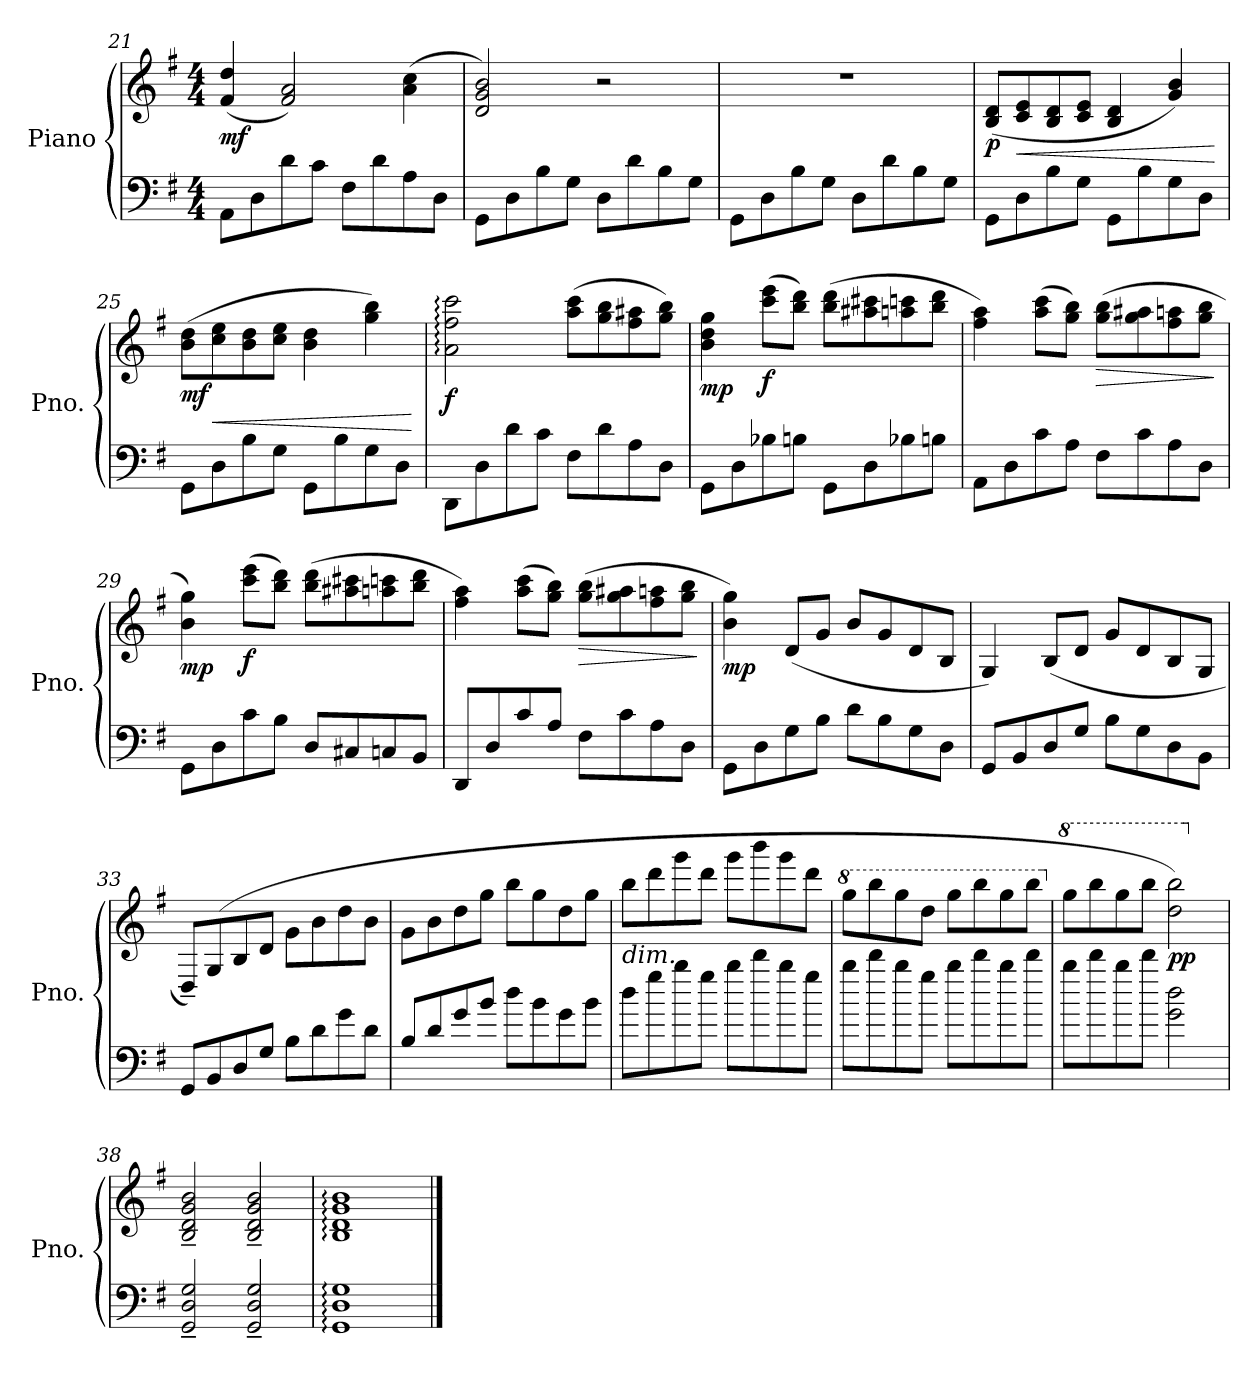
**kern	**kern	**dynam
*part1	*part1	*part1
*staff2	*staff1	*staff1/2
*I"Piano	*	*
*I'Pno.	*	*
!!LO:PB:g=z
*clefF4	*clefG2	*
*k[f#]	*k[f#]	*
*M4/4	*M4/4	*
=21	=21	=21
!	!	!LO:DY:b
8AA\L	(<4f#/ 4dd/	mf
8D\	.	.
8d\	2f#/ 2a/)	.
8c\J	.	.
8F#\L	.	.
8d\	.	.
8A\	(>4a\ 4cc\	.
8D\J	.	.
=22	=22	=22
8GG\L	2d/ 2g/ 2b/)	.
8D\	.	.
8B\	.	.
8G\J	.	.
8D\L	2r	.
8d\	.	.
8B\	.	.
8G\J	.	.
=23	=23	=23
8GG\L	1r	.
8D\	.	.
8B\	.	.
8G\J	.	.
8D\L	.	.
8d\	.	.
8B\	.	.
8G\J	.	.
=24	=24	=24
!	!	!LO:DY:b
8GG\L	(<8B/ 8d/L	p
!	!	!LO:HP:b
8D\	8c/ 8e/	<
8B\	8B/ 8d/	.
8G\J	8c/ 8e/J	.
8GG\L	4B/ 4d/	.
8B\	.	.
8G\	4g/ 4b/)	.
8D\J	.	.
.	.	[
=25	=25	=25
!	!	!LO:DY:b
8GG\L	(>8b\ 8dd\L	mf
!	!	!LO:HP:b
8D\	8cc\ 8ee\	<
8B\	8b\ 8dd\	.
8G\J	8cc\ 8ee\J	.
8GG\L	4b\ 4dd\	.
8B\	.	.
8G\	4gg\ 4bb\)	.
8D\J	.	.
.	.	[
!!LO:LB:g=z
=26	=26	=26
!	!	!LO:DY:b
8DD\L	2a\: 2ff#\: 2ccc\:	f
8D\	.	.
8d\	.	.
8c\J	.	.
8F#\L	(>8aa\ 8ccc\L	.
8d\	8gg\ 8bb\	.
8A\	8ff#\ 8aa#X\	.
8D\J	8gg\ 8bb\J)	.
=27	=27	=27
!	!	!LO:DY:b
8GG\L	4b\ 4dd\ 4gg\	mp
8D\	.	.
!	!	!LO:DY:b
8B-X\	(>8ccc\ 8eee\L	f
8Bn\J	8bb\ 8ddd\J)	.
8GG\L	(>8bb\ 8ddd\L	.
8D\	8aa#X\ 8ccc#X\	.
8B-X\	8aan\ 8cccn\	.
8Bn\J	8bb\ 8ddd\J	.
=28	=28	=28
8AA\L	4ff#\ 4aa\)	.
8D\	.	.
8c\	(>8aa\ 8ccc\L	.
8A\J	8gg\ 8bb\J)	.
!	!	!LO:HP:b
8F#\L	(>8gg\ 8bb\L	>
8c\	8gg\ 8aa#X\	.
8A\	8ff#\ 8aan\	.
8D\J	8gg\ 8bb\J	.
.	.	]
!!LO:LB:g=z
=29	=29	=29
!	!	!LO:DY:b
8GG\L	4b\ 4gg\)	mp
8D\	.	.
!	!	!LO:DY:b
8c\	(>8ccc\ 8eee\L	f
8B\J	8bb\ 8ddd\J)	.
8D/L	(>8bb\ 8ddd\L	.
8C#X/	8aa#X\ 8ccc#X\	.
8Cn/	8aan\ 8cccn\	.
8BB/J	8bb\ 8ddd\J	.
=30	=30	=30
8DD/L	4ff#\ 4aa\)	.
8D/	.	.
8c/	(>8aa\ 8ccc\L	.
8A/J	8gg\ 8bb\J)	.
!	!	!LO:HP:b
8F#\L	(>8gg\ 8bb\L	>
8c\	8gg\ 8aa#X\	.
8A\	8ff#\ 8aan\	.
8D\J	8gg\ 8bb\J	.
.	.	]
=31	=31	=31
!	!	!LO:DY:b
8GG\L	4b\ 4gg\)	mp
8D\	.	.
8G\	(<8d/L	.
8B\J	8g/J	.
8d\L	8b/L	.
8B\	8g/	.
8G\	8d/	.
8D\J	8B/J	.
=32	=32	=32
8GG/L	4G/)	.
8BB/	.	.
8D/	(<8B/L	.
8G/J	8d/J	.
8B\L	8g/L	.
8G\	8d/	.
8D\	8B/	.
8BB\J	8G/J	.
!!LO:LB:g=z
=33	=33	=33
8GG/L	8D~/L)	.
8BB/	(>8G/	.
8D/	8B/	.
8G/J	8d/J	.
8B\L	8g\L	.
8d\	8b\	.
8g\	8dd\	.
8d\J	8b\J	.
=34	=34	=34
8B/L	8g\L	.
8d/	8b\	.
8g/	8dd\	.
8b/J	8gg\J	.
8dd\L	8bb\L	.
8b\	8gg\	.
8g\	8dd\	.
8b\J	8gg\J	.
=35	=35	=35
!	!LO:TX:b:i:t=dim.	!
8dd\L	8bb\L	.
8gg\	8ddd\	.
8bb\	8ggg\	.
8gg\J	8ddd\J	.
8bb\L	8ggg\L	.
8ddd\	8bbb\	.
8bb\	8ggg\	.
8gg\J	8ddd\J	.
=36	=36	=36
*	*8va	*
8bb\L	8ggg\L	.
8ddd\	8bbb\	.
8bb\	8ggg\	.
8gg\J	8ddd\J	.
8bb\L	8ggg\L	.
8ddd\	8bbb\	.
8bb\	8ggg\	.
8ddd\J	8bbb\J	.
!!LO:LB:g=z
=37	=37	=37
*	*X8va	*
*	*8va	*
8bb\L	8ggg\L	.
8ddd\	8bbb\	.
8bb\	8ggg\	.
8ddd\J	8bbb\J	.
!	!	!LO:DY:b
2g\ 2dd\	2ddd\ 2bbb\)	pp
=38	=38	=38
*	*X8va	*
2GG/~ 2D/~ 2G/~	2B/~ 2d/~ 2g/~ 2b/~	.
2GG/~ 2D/~ 2G/~	2B/~ 2d/~ 2g/~ 2b/~	.
=39	=39	=39
1GG: 1D: 1G:	1B: 1d: 1g: 1b:	.
==	==	==
*-	*-	*-
